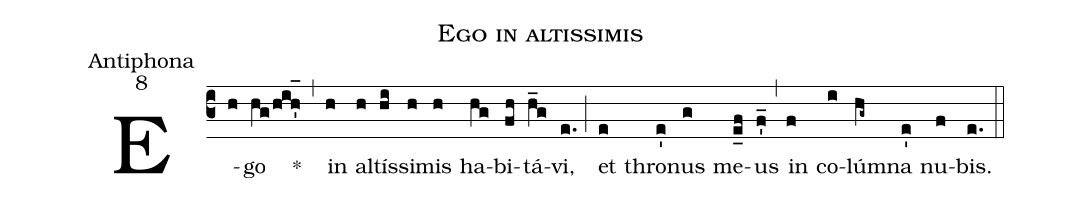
name:Ego in altissimis;
office-part:Antiphona;
mode:8;
%%
(c3) E(h)go(hg/hih'_1) *(,) in(h) al(h)tís(hi)si(h)mis(h) ha(hg)bi(fh)tá(h_g)vi,(e.) (;) et(e) thro(e')nus(g) me(e_f)us(f'_) (,) in(f) co(i)lú(hg~)mna(e') nu(f)bis.(e.) (::)
